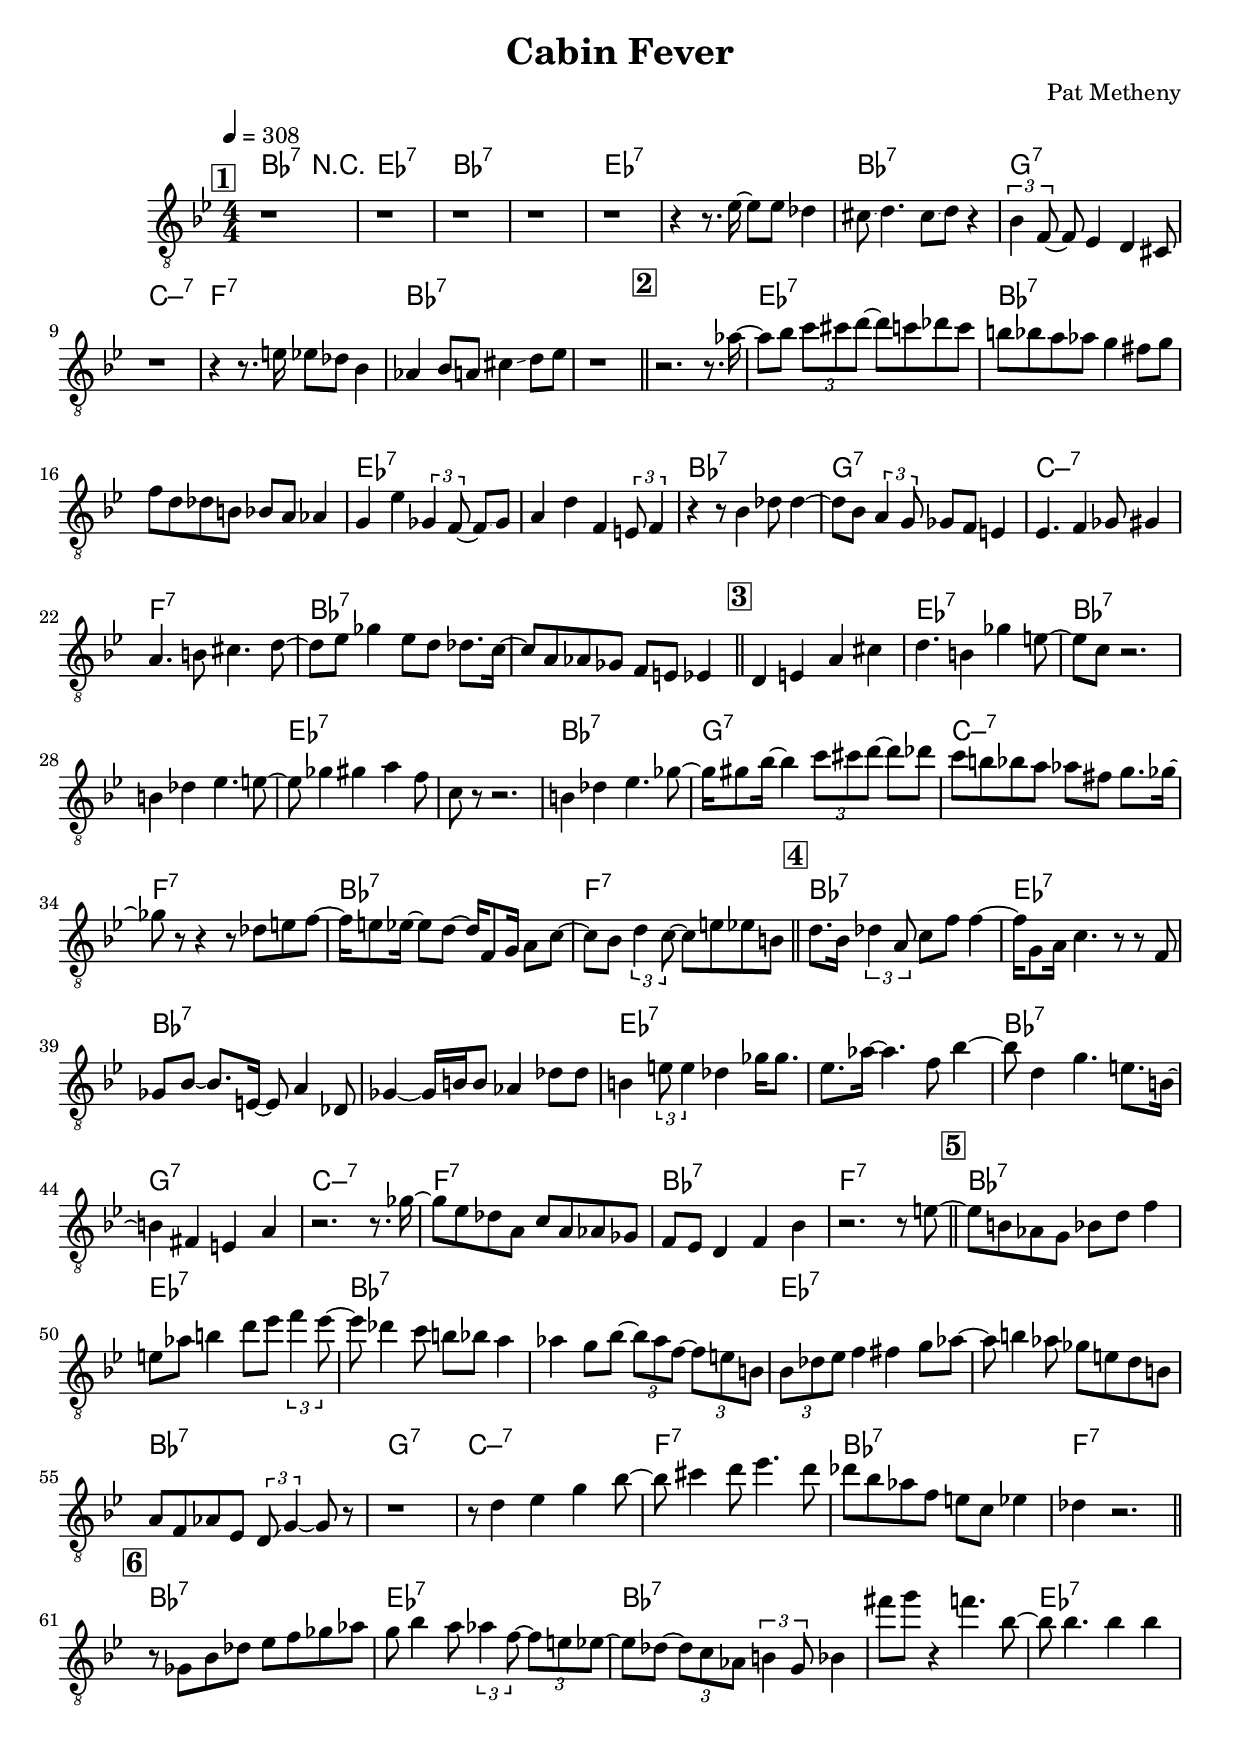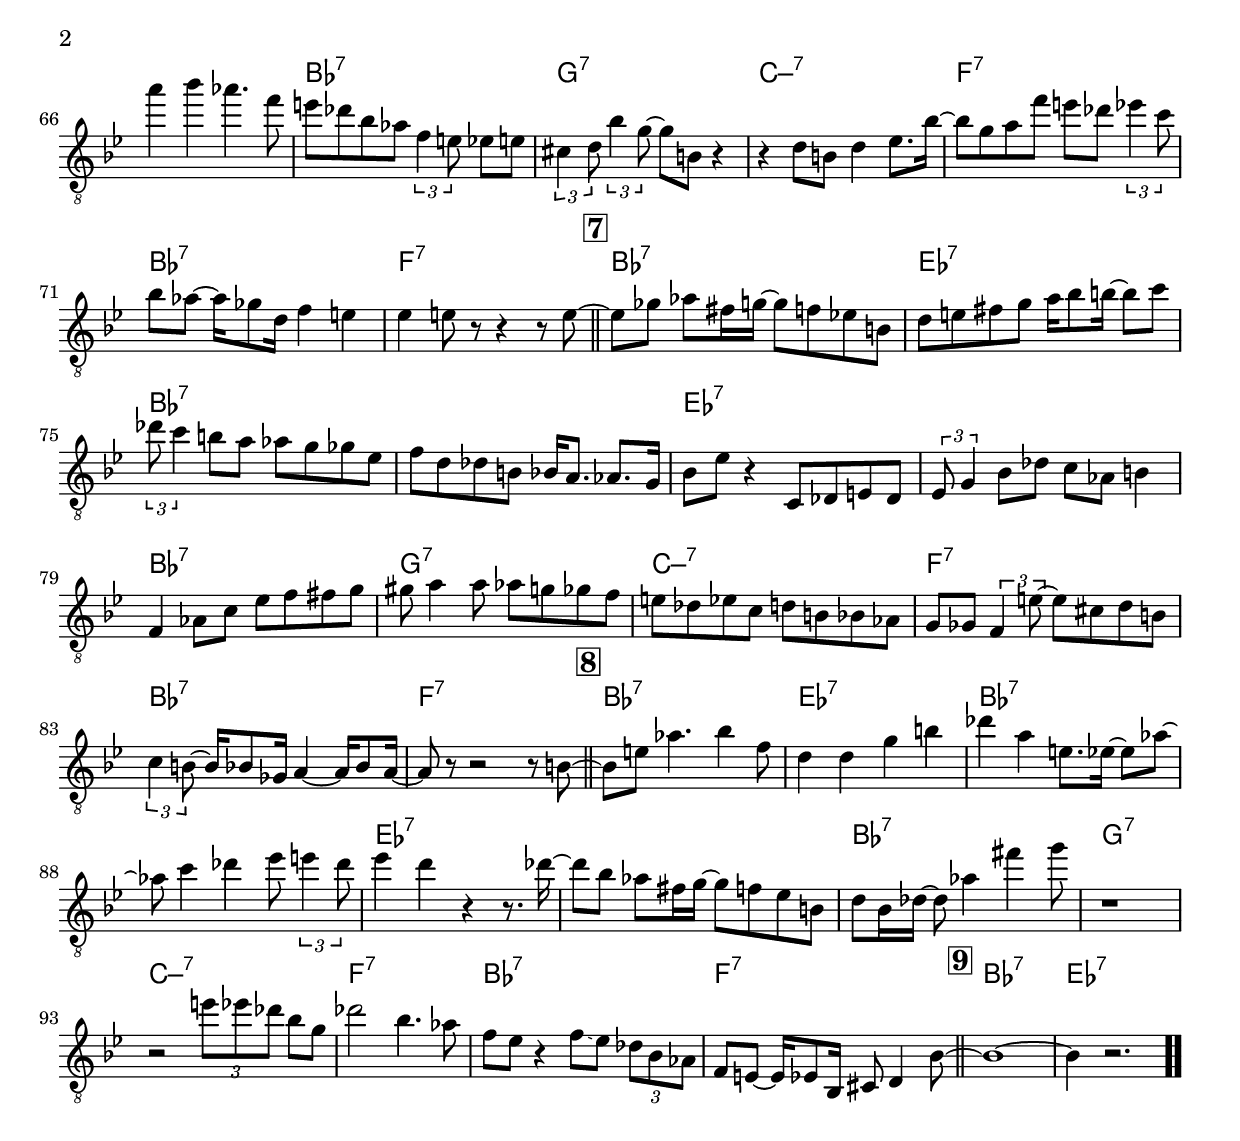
\version "2.13.2"

#(ly:set-option 'point-and-click #f)

\header {
  title = "Cabin Fever"
  composer = "Pat Metheny"
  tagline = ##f
}
global =
{
    \override Staff.TimeSignature #'style = #'()
    \time 4/4
    \clef "treble_8"
    \key bes \major
    \override Rest #'direction = #'0
    \override MultiMeasureRest #'staff-position = #0
}
\score
{
<<
    \transpose c' c'

    \new ChordNames { \chords {
      \set majorSevenSymbol = \markup { "maj7" }
      \set minorChordModifier = \markup { \char ##x2013 }
      
      | bes2:7 r2 | es1:7 | bes1:7 | s1 | es1:7 | s1 | bes1:7 | g1:7 
      | c1:min7 | f1:7 | bes1:7 | s1 | s1 | es1:7 | bes1:7 | s1 
      | es1:7 | s1 | bes1:7 | g1:7 | c1:min7 | f1:7 | bes1:7 | s1 
      | s1 | es1:7 | bes1:7 | s1 | es1:7 | s1 | bes1:7 | g1:7 
      | c1:min7 | f1:7 | bes1:7 | f1:7 | bes1:7 | es1:7 | bes1:7 | s1 
      | es1:7 | s1 | bes1:7 | g1:7 | c1:min7 | f1:7 | bes1:7 | f1:7 
      | bes1:7 | es1:7 | bes1:7 | s1 | es1:7 | s1 | bes1:7 | g1:7 
      | c1:min7 | f1:7 | bes1:7 | f1:7 | bes1:7 | es1:7 | bes1:7 | s1 
      | es1:7 | s1 | bes1:7 | g1:7 | c1:min7 | f1:7 | bes1:7 | f1:7 
      | bes1:7 | es1:7 | bes1:7 | s1 | es1:7 | s1 | bes1:7 | g1:7 
      | c1:min7 | f1:7 | bes1:7 | f1:7 | bes1:7 | es1:7 | bes1:7 | s1 
      | es1:7 | s1 | bes1:7 | g1:7 | c1:min7 | f1:7 | bes1:7 | f1:7 
      | bes1:7 | es1:7|
      }
      }

    \new Staff
    <<
    \transpose c' c'

    {
      \global
  		%\override Score.MetronomeMark #'transparent = ##t
  		%\override Score.MetronomeMark #'stencil = ##f
  		
  		\override HorizontalBracket #'direction = #UP
  		\override HorizontalBracket #'bracket-flare = #'(0 . 0)
  		
  		\override TextSpanner #'dash-fraction = #1.0
  		\override TextSpanner #'bound-details #'left #'text = \markup{ \concat{\draw-line #'(0 . -1.0) \draw-line #'(1.0 . 0) }}
  		\override TextSpanner #'bound-details #'right #'text = \markup{ \concat{ \draw-line #'(1.0 . 0) \draw-line #'(0 . -1.0) }}
          \set Score.markFormatter = #format-mark-box-numbers


      \tempo 4 = 308
      \set Score.currentBarNumber = #1
     
      \bar "||" \mark \default r1 
      | r1 
      | r1 
      | r1 
      | r1 
      | r4 r8. es'16~ es'8 es'8 des'4 
      | cis'8\glissando  d'4. cis'8\glissando  d'8 r4 
      | \tuplet 3/2 {bes4 f8~} f8 es4 d4 cis8 
      | r1 
      | r4 r8. e'16 es'8 des'8 bes4 
      | aes4 bes8 a8 cis'4\glissando  d'8 es'8 
      | r1 
      \bar "||" \mark \default r2. r8. aes'16~ 
      | aes'8 bes'8 \tuplet 3/2 {c''8 cis''8 d''8~} d''8 c''8 des''8 c''8 
      | b'8 bes'8 a'8 aes'8 g'4 fis'8 g'8 
      | f'8 d'8 des'8 b8 bes8 a8 aes4 
      | g4 es'4 \tuplet 3/2 {ges4 f8~} f8\glissando  ges8 
      | a4 d'4 f4\glissando  \tuplet 3/2 {e8 f4} 
      | r4 r8 bes4 des'8 des'4~ 
      | des'8 bes8 \tuplet 3/2 {a4 g8} ges8 f8 e4 
      | es4. f4 ges8 gis4 
      | a4. b8 cis'4. d'8~ 
      | d'8 es'8 ges'4 es'8 d'8 des'8. c'16~ 
      | c'8 a8 aes8 ges8 f8 e8 es4 
      \bar "||" \mark \default d4 e4 a4 cis'4 
      | d'4. b4 ges'4 e'8~ 
      | e'8 c'8 r2. 
      | b4 des'4 es'4. e'8~ 
      | e'8 ges'4 gis'4 a'4 f'8 
      | c'8 r8 r2. 
      | b4 des'4 es'4. ges'8~ 
      | ges'16 gis'8 bes'16~ bes'4 \tuplet 3/2 {c''8 cis''8 d''8~} d''8 des''8 
      | c''8 b'8 bes'8 a'8 aes'8 fis'8 g'8. ges'16~ 
      | ges'8 r8 r4 r8 des'8 e'8 f'8~ 
      | f'16 e'8 es'16~ es'8 d'8~ d'16 f8 g16 a8 c'8~ 
      | c'8 bes8 \tuplet 3/2 {d'4 c'8~} c'8 e'8 es'8 b8 
      \bar "||" \mark \default d'8. bes16 \tuplet 3/2 {des'4 a8} c'8 f'8 f'4~ 
      | f'16 g8 a16 c'4. r8 r8 f8 
      | ges8 bes8~ bes8. e16~ e8 a4 des8 
      | ges4~ ges16 b16 b8 aes4 des'8 des'8 
      | b4 \tuplet 3/2 {e'8 e'4} des'4 ges'16 ges'8. 
      | es'8. aes'16~ aes'4. f'8 bes'4~ 
      | bes'8 d'4 g'4. e'8. b16~ 
      | b4 fis4 e4 a4 
      | r2. r8. ges'16~ 
      | ges'8 es'8 des'8 a8 c'8 a8 aes8 ges8 
      | f8 es8 d4 f4 bes4 
      | r2. r8 e'8~ 
      \bar "||" \mark \default e'8 b8 aes8 g8 bes8 d'8 f'4 
      | e'8 aes'8 b'4 d''8 es''8 \tuplet 3/2 {f''4 es''8~} 
      | es''8 des''4 c''8 b'8 bes'8 a'4 
      | aes'4 g'8 bes'8~ \tuplet 3/2 {bes'8 aes'8 f'8~} \tuplet 3/2 {f'8\glissando  e'8 b8\glissando } 
      | \tuplet 3/2 {bes8 des'8 es'8} f'4 fis'4 g'8 aes'8~ 
      | aes'8 b'4 aes'8 ges'8 e'8 d'8 b8 
      | a8 f8 aes8 es8 \tuplet 3/2 {d8\glissando  g4~} g8 r8 
      | r1 
      | r8 d'4 es'4 g'4 bes'8~ 
      | bes'8 cis''4 d''8 es''4. d''8 
      | des''8 bes'8 aes'8 f'8 e'8 c'8 es'4 
      | des'4 r2. 
      \bar "||" \mark \default r8 ges8 bes8 des'8 es'8 f'8 ges'8 aes'8 
      | g'8 bes'4 a'8 \tuplet 3/2 {aes'4 f'8~} \tuplet 3/2 {f'8 e'8 es'8~} 
      | es'8 des'8~ \tuplet 3/2 {des'8 c'8 aes8} \tuplet 3/2 {b4 g8} bes4 
      | fis''8 g''8 r4 f''4. bes'8~ 
      | bes'8 bes'4. bes'4 bes'4 
      | a''4 bes''4 aes''4. f''8 
      | e''8 des''8 bes'8 aes'8 \tuplet 3/2 {f'4 e'8} es'8 e'8 
      | \tuplet 3/2 {cis'4 d'8} \tuplet 3/2 {bes'4 g'8~} g'8 b8 r4 
      | r4 d'8 b8 d'4 es'8. bes'16~ 
      | bes'8 g'8 a'8 f''8 e''8 des''8 \tuplet 3/2 {es''4 c''8} 
      | bes'8 aes'8~ aes'16 ges'8 d'16 f'4 e'4 
      | es'4 e'8 r8 r4 r8 e'8~ 
      \bar "||" \mark \default e'8 ges'8 aes'8 fis'16 g'16~ g'8 f'8 es'8 b8 
      | d'8 e'8 fis'8 g'8 a'16 bes'8 b'16~ b'8 c''8 
      | \tuplet 3/2 {des''8 c''4} b'8 a'8 aes'8 g'8 ges'8 es'8 
      | f'8 d'8 des'8 b8 bes16 a8. aes8. g16 
      | bes8 es'8 r4 c8 des8 e8 des8 
      | \tuplet 3/2 {es8 g4} bes8 des'8 c'8 aes8 b4 
      | f4 aes8 c'8 es'8 f'8 fis'8 g'8 
      | gis'8 a'4 a'8 aes'8 g'8 ges'8 f'8 
      | e'8 des'8 es'8 c'8 d'8 b8 bes8 aes8 
      | g8 ges8 \tuplet 3/2 {f4 e'8~} e'8 cis'8 d'8 b8 
      | \tuplet 3/2 {c'4 b8~} b16\glissando  bes8 ges16 a4~ a16 bes8 a16~ 
      | a8 r8 r2 r8 b8~ 
      \bar "||" \mark \default b8 e'8 aes'4. bes'4 f'8 
      | d'4 d'4 g'4 b'4 
      | des''4 a'4 e'8. es'16~ es'8 aes'8~ 
      | aes'8 c''4 des''4 es''8 \tuplet 3/2 {e''4 des''8} 
      | es''4 d''4 r4 r8. des''16~ 
      | des''8 bes'8 aes'8 fis'16 g'16~ g'8 f'8 es'8 b8 
      | d'8 bes16 des'16~ des'8 aes'4 fis''4 g''8 
      | r1 
      | r2 \tuplet 3/2 {e''8 es''8 des''8} bes'8 g'8 
      | des''2 bes'4. aes'8 
      | f'8 es'8 r4 f'8\glissando  es'8 \tuplet 3/2 {des'8 bes8 aes8} 
      | f8 e8~ e16 es8 bes,16 cis8 d4 bes8~ 
      \bar "||" \mark \default bes1~ 
      | bes4 r2.\bar  ".."
    }
    >>
>>    
}
